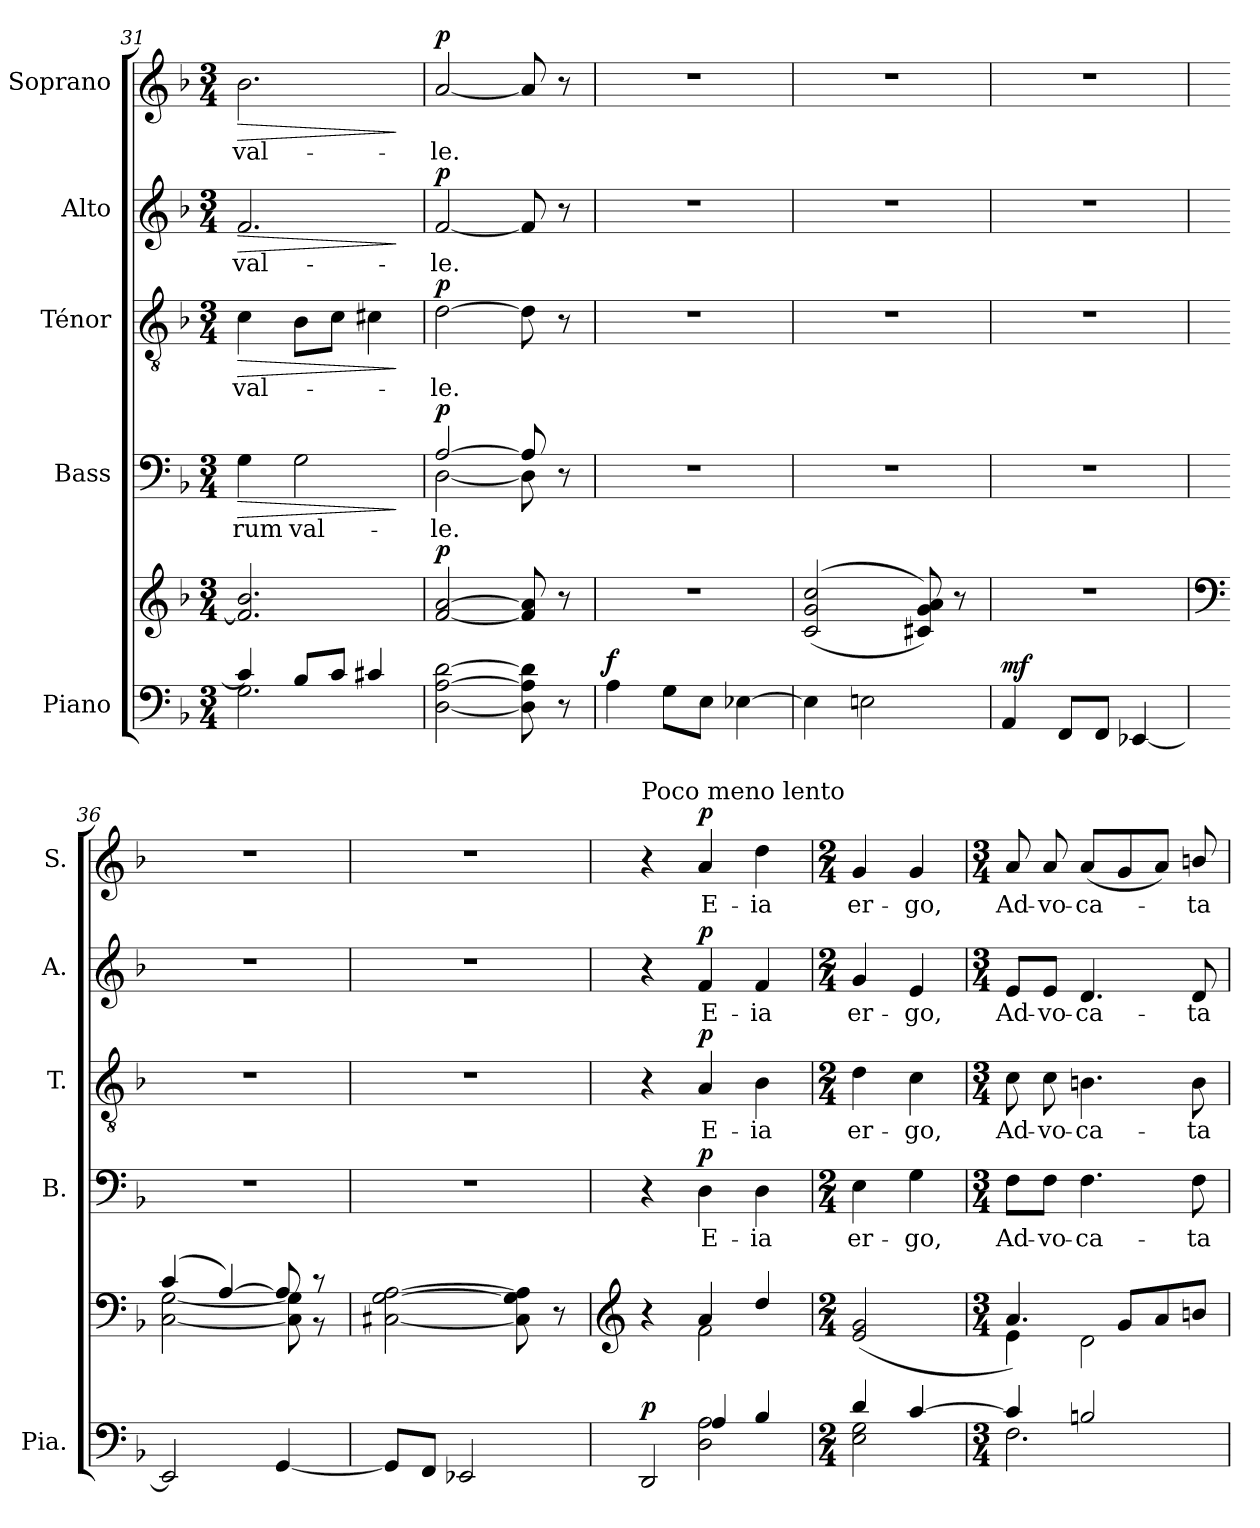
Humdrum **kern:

**kern	**kern	**dynam	**kern	**text	**dynam	**kern	**text	**dynam	**kern	**text	**dynam	**kern	**text	**dynam
*part5	*part5	*part5	*part4	*part4	*part4	*part3	*part3	*part3	*part2	*part2	*part2	*part1	*part1	*part1
*staff6	*staff5	*staff5/6	*staff4	*staff4	*staff4	*staff3	*staff3	*staff3	*staff2	*staff2	*staff2	*staff1	*staff1	*staff1
*I"Piano	*	*	*I"Bass	*	*	*I"Ténor	*	*	*I"Alto	*	*	*I"Soprano	*	*
*I'Pia.	*	*	*I'B.	*	*	*I'T.	*	*	*I'A.	*	*	*I'S.	*	*
*clefF4	*clefG2	*	*clefF4	*	*	*clefGv2	*	*	*clefG2	*	*	*clefG2	*	*
*k[b-]	*k[b-]	*	*k[b-]	*	*	*k[b-]	*	*	*k[b-]	*	*	*k[b-]	*	*
*M3/4	*M3/4	*	*M3/4	*	*	*M3/4	*	*	*M3/4	*	*	*M3/4	*	*
=31	=31	=31	=31	=31	=31	=31	=31	=31	=31	=31	=31	=31	=31	=31
*^	*	*	*	*	*	*	*	*	*	*	*	*	*	*
!	!	!	!	!	!LO:LY:b	!LO:HP:b	!	!LO:LY:b	!LO:HP:b	!	!LO:LY:b	!LO:HP:b	!	!LO:LY:b	!LO:HP:b
4c/]	2.G\	2.f/] 2.b-/	.	4G\	-rum	>	4c\	val-	>	2.f/	val-	>	2.b-\	val-	>
!	!	!	!	!	!LO:LY:b	!	!	!	!	!	!	!	!	!	!
8B-/L	.	.	.	2G\	val-	.	8B-\L	.	.	.	.	.	.	.	.
8c/J	.	.	.	.	.	.	8c\J	.	.	.	.	.	.	.	.
4c#X/	.	.	.	.	.	.	4c#X\	.	.	.	.	.	.	.	.
*v	*v	*	*	*	*	*	*	*	*	*	*	*	*	*	*
.	.	.	.	.	]	.	.	]	.	.	]	.	.	]
=32	=32	=32	=32	=32	=32	=32	=32	=32	=32	=32	=32	=32	=32	=32
!	!	!LO:DY:a	!	!LO:LY:b	!LO:DY:a	!	!LO:LY:b	!LO:DY:a	!	!LO:LY:b	!LO:DY:a	!	!LO:LY:b	!LO:DY:a
*	*	*	*^	*	*	*	*	*	*	*	*	*	*	*
[2D\ [2A\ [2d\	[2f/ [2a/	p	[2A/	[2D\	-le.	p	[2d\	-le.	p	[2f/	-le.	p	[2a/	-le.	p
8D\] 8A\] 8d\]	8f/] 8a/]	.	8A/]	8D\]	.	.	8d\]	.	.	8f/]	.	.	8a/]	.	.
8r	8r	.	8r	8ryy	.	.	8r	.	.	8r	.	.	8r	.	.
=33	=33	=33	=33	=33	=33	=33	=33	=33	=33	=33	=33	=33	=33	=33	=33
!	!	!LO:DY:a=2	!	!	!	!	!	!	!	!	!	!	!	!	!
*	*	*	*v	*v	*	*	*	*	*	*	*	*	*	*	*
4A\	2.r	f	2.r	.	.	2.r	.	.	2.r	.	.	2.r	.	.
8G\L	.	.	.	.	.	.	.	.	.	.	.	.	.	.
8E\J	.	.	.	.	.	.	.	.	.	.	.	.	.	.
[4E-X\	.	.	.	.	.	.	.	.	.	.	.	.	.	.
=34	=34	=34	=34	=34	=34	=34	=34	=34	=34	=34	=34	=34	=34	=34
4E-\]	(<(>2c/ 2g/ 2cc/	.	2.r	.	.	2.r	.	.	2.r	.	.	2.r	.	.
2En\	.	.	.	.	.	.	.	.	.	.	.	.	.	.
.	8c#X/ 8g/ 8a/))	.	.	.	.	.	.	.	.	.	.	.	.	.
.	8r	.	.	.	.	.	.	.	.	.	.	.	.	.
=35	=35	=35	=35	=35	=35	=35	=35	=35	=35	=35	=35	=35	=35	=35
!	!	!LO:DY:a=2	!	!	!	!	!	!	!	!	!	!	!	!
4AA/	2.r	mf	2.r	.	.	2.r	.	.	2.r	.	.	2.r	.	.
8FF/L	.	.	.	.	.	.	.	.	.	.	.	.	.	.
8FF/J	.	.	.	.	.	.	.	.	.	.	.	.	.	.
[4EE-X/	.	.	.	.	.	.	.	.	.	.	.	.	.	.
=36	=36	=36	=36	=36	=36	=36	=36	=36	=36	=36	=36	=36	=36	=36
*	*clefF4	*	*	*	*	*	*	*	*	*	*	*	*	*
*	*^	*	*	*	*	*	*	*	*	*	*	*	*	*
2EE-/]	(>4c/	[2C\ [2G\	.	2.r	.	.	2.r	.	.	2.r	.	.	2.r	.	.
.	[4A/)	.	.	.	.	.	.	.	.	.	.	.	.	.	.
[4GG/	8A/]	8C\] 8G\]	.	.	.	.	.	.	.	.	.	.	.	.	.
.	8r	8r	.	.	.	.	.	.	.	.	.	.	.	.	.
*	*v	*v	*	*	*	*	*	*	*	*	*	*	*	*	*
=37	=37	=37	=37	=37	=37	=37	=37	=37	=37	=37	=37	=37	=37	=37
8GG/L]	[2C#X\ [2G\ [2A\	.	2.r	.	.	2.r	.	.	2.r	.	.	2.r	.	.
8FF/J	.	.	.	.	.	.	.	.	.	.	.	.	.	.
2EE-X/	.	.	.	.	.	.	.	.	.	.	.	.	.	.
.	8C#\] 8G\] 8A\]	.	.	.	.	.	.	.	.	.	.	.	.	.
.	8r	.	.	.	.	.	.	.	.	.	.	.	.	.
!!LO:LB:g=z
=38	=38	=38	=38	=38	=38	=38	=38	=38	=38	=38	=38	=38	=38	=38
*	*clefG2	*	*	*	*	*	*	*	*	*	*	*	*	*
*^	*^	*	*	*	*	*	*	*	*	*	*	*	*	*
*	*^	*	*	*	*	*	*	*	*	*	*	*	*	*	*	*
!	!	!	!	!	!	!	!	!	!	!	!	!	!	!	!LO:TX:a:t=Poco meno lento	!	!
!	!	!	!	!	!LO:DY:a=2	!	!	!	!	!	!	!	!	!	!	!	!
2DD/	4ryy	4ryy	4r	4ryy	p	4r	.	.	4r	.	.	4r	.	.	4r	.	.
!	!	!	!	!	!	!	!LO:LY:b	!LO:DY:a	!	!LO:LY:b	!LO:DY:a	!	!LO:LY:b	!LO:DY:a	!	!LO:LY:b	!LO:DY:a
.	2D\ 2A\	4A/	4a/	2f\	.	4D\	E-	p	4A/	E-	p	4f/	E-	p	4a/	E-	p
!	!	!	!	!	!	!	!LO:LY:b	!	!	!LO:LY:b	!	!	!LO:LY:b	!	!	!LO:LY:b	!
4B-/	.	4ryy	4dd/	.	.	4D\	-ia	.	4B-\	-ia	.	4f/	-ia	.	4dd\	-ia	.
*v	*v	*v	*	*	*	*	*	*	*	*	*	*	*	*	*	*	*
*	*v	*v	*	*	*	*	*	*	*	*	*	*	*	*	*
=39	=39	=39	=39	=39	=39	=39	=39	=39	=39	=39	=39	=39	=39	=39
*M2/4	*M2/4	*	*M2/4	*	*	*M2/4	*	*	*M2/4	*	*	*M2/4	*	*
*^	*	*	*	*	*	*	*	*	*	*	*	*	*	*
*	*^	*	*	*	*	*	*	*	*	*	*	*	*	*	*
!	!	!	!	!	!	!LO:LY:b	!	!	!LO:LY:b	!	!	!LO:LY:b	!	!	!LO:LY:b	!
*	*v	*v	*	*	*	*	*	*	*	*	*	*	*	*	*	*
4d/	2E\ 2G\	(<2e/ 2g/	.	4E\	er-	.	4d\	er-	.	4g/	er-	.	4g/	er-	.
!	!	!	!	!	!LO:LY:b	!	!	!LO:LY:b	!	!	!LO:LY:b	!	!	!LO:LY:b	!
[4c/	.	.	.	4G\	-go,	.	4c\	-go,	.	4e/	-go,	.	4g/	-go,	.
=40	=40	=40	=40	=40	=40	=40	=40	=40	=40	=40	=40	=40	=40	=40	=40
*M3/4	*	*M3/4	*	*M3/4	*	*	*M3/4	*	*	*M3/4	*	*	*M3/4	*	*
*	*	*^	*	*	*	*	*	*	*	*	*	*	*	*	*
!	!	!	!	!	!	!LO:LY:b	!	!	!LO:LY:b	!	!	!LO:LY:b	!	!	!LO:LY:b	!
4c/]	2.F\	4.a/)	4e\	.	8F\L	Ad-	.	8c\	Ad-	.	8e/L	Ad-	.	8a/	Ad-	.
!	!	!	!	!	!	!LO:LY:b	!	!	!LO:LY:b	!	!	!LO:LY:b	!	!	!LO:LY:b	!
.	.	.	.	.	8F\J	-vo-	.	8c\	-vo-	.	8e/J	-vo-	.	8a/	-vo-	.
!	!	!	!	!	!	!LO:LY:b	!	!	!LO:LY:b	!	!	!LO:LY:b	!	!	!LO:LY:b	!
2Bn/	.	.	2d\	.	4.F\	-ca-	.	4.Bn\	-ca-	.	4.d/	-ca-	.	(<8a/L	-ca-	.
.	.	8g/L	.	.	.	.	.	.	.	.	.	.	.	8g/	.	.
.	.	8a/	.	.	.	.	.	.	.	.	.	.	.	8a/J)	.	.
!	!	!	!	!	!	!LO:LY:b	!	!	!LO:LY:b	!	!	!LO:LY:b	!	!	!LO:LY:b	!
.	.	8bn/J	.	.	8F\	-ta	.	8B\	-ta	.	8d/	-ta	.	8bn/	-ta	.
*v	*v	*	*	*	*	*	*	*	*	*	*	*	*	*	*	*
*	*v	*v	*	*	*	*	*	*	*	*	*	*	*	*	*
=	=	=	=	=	=	=	=	=	=	=	=	=	=	=
*-	*-	*-	*-	*-	*-	*-	*-	*-	*-	*-	*-	*-	*-	*-
